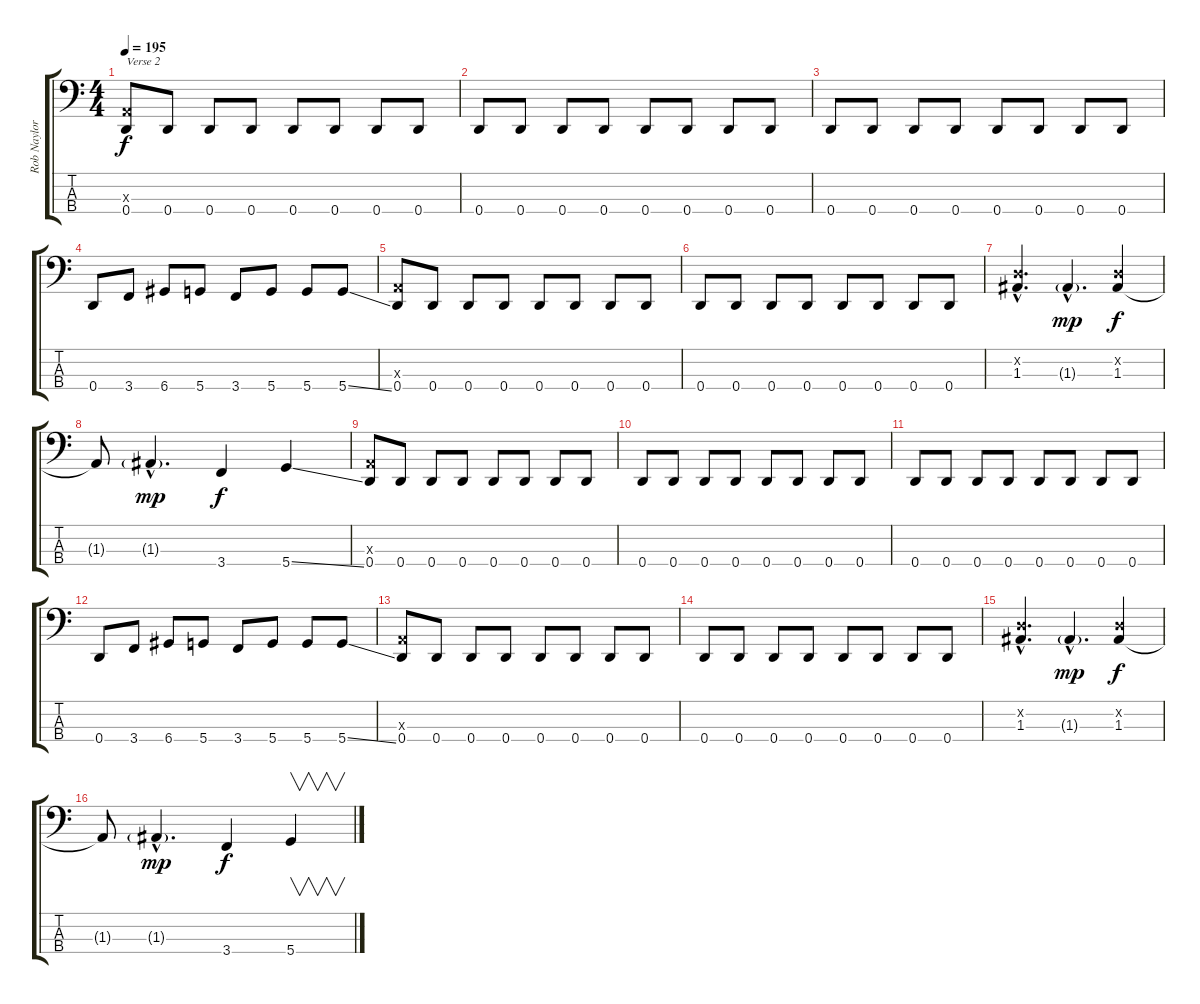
\track ("Rob Naylor" "Rob Naylor") {instrument electricbasspick}
\staff {score tabs}
\tuning (G2 D2 A1 D1) {hide}
\ts (4 4)
\tempo 195
\clef f4
\ks c
(0.3{x} 0.4).8{txt "Verse 2" dy f} 0.4.8 0.4.8 0.4.8 0.4.8 0.4.8 0.4.8 0.4.8 |
0.4.8 0.4.8 0.4.8 0.4.8 0.4.8 0.4.8 0.4.8 0.4.8 |
0.4.8 0.4.8 0.4.8 0.4.8 0.4.8 0.4.8 0.4.8 0.4.8 |
0.4.8 3.4.8 6.4.8 5.4.8 3.4.8 5.4.8 5.4.8 5.4{ss}.8 |
(0.3{x} 0.4).8 0.4.8 0.4.8 0.4.8 0.4.8 0.4.8 0.4.8 0.4.8 |
0.4.8 0.4.8 0.4.8 0.4.8 0.4.8 0.4.8 0.4.8 0.4.8 |
(0.2{hac x} 1.3{hac}).4{d} 1.3{g hac}.4{d dy mp} (0.2{x} 1.3).4{dy f} |
1.3{t}.8 1.3{g hac}.4{d dy mp} 3.4.4{dy f} 5.4{ss}.4 |
(0.3{x} 0.4).8 0.4.8 0.4.8 0.4.8 0.4.8 0.4.8 0.4.8 0.4.8 |
0.4.8 0.4.8 0.4.8 0.4.8 0.4.8 0.4.8 0.4.8 0.4.8 |
0.4.8 0.4.8 0.4.8 0.4.8 0.4.8 0.4.8 0.4.8 0.4.8 |
0.4.8 3.4.8 6.4.8 5.4.8 3.4.8 5.4.8 5.4.8 5.4{ss}.8 |
(0.3{x} 0.4).8 0.4.8 0.4.8 0.4.8 0.4.8 0.4.8 0.4.8 0.4.8 |
0.4.8 0.4.8 0.4.8 0.4.8 0.4.8 0.4.8 0.4.8 0.4.8 |
(0.2{hac x} 1.3{hac}).4{d} 1.3{g hac}.4{d dy mp} (0.2{x} 1.3).4{dy f} |
1.3{t}.8 1.3{g hac}.4{d dy mp} 3.4.4{dy f} 5.4.4{v}
